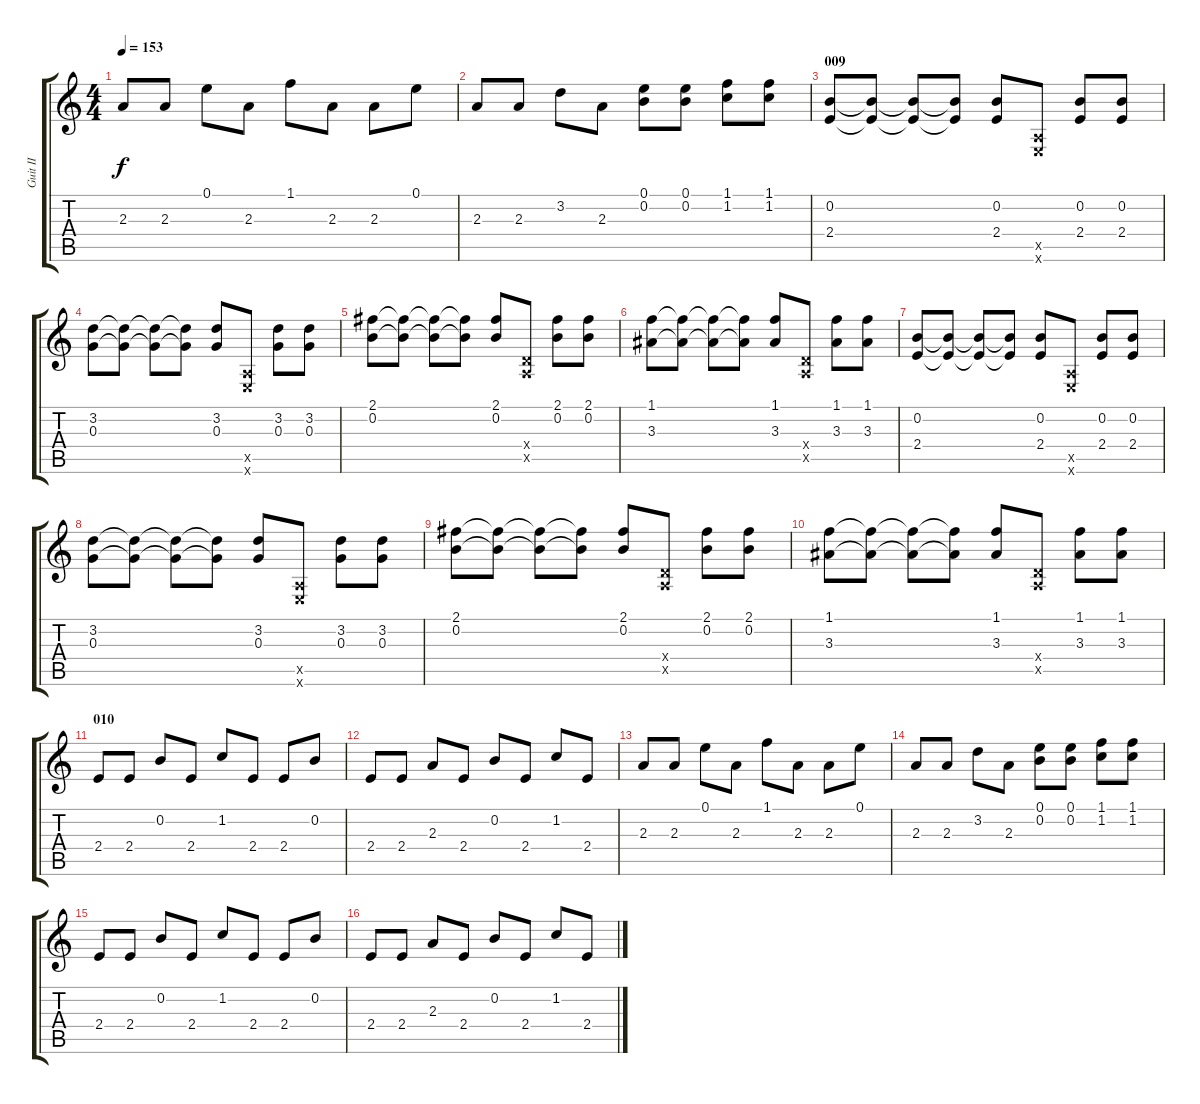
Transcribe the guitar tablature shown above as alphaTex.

\track ("Guit II" "Guit II") {instrument overdrivenguitar}
\staff {score tabs}
\tuning (E4 B3 G3 D3 A2 E2) {hide}
\ts (4 4)
\tempo 153
\clef g2
\ks c
2.3.8{dy f} 2.3.8 0.1.8 2.3.8 1.1.8 2.3.8 2.3.8 0.1.8 |
2.3.8 2.3.8 3.2.8 2.3.8 (0.1 0.2).8 (0.1 0.2).8 (1.1 1.2).8 (1.1 1.2).8 |
\section ("" "009")
(0.2 2.4).8 (0.2{t} 2.4{t}).8 (0.2{t} 2.4{t}).8 (0.2{t} 2.4{t}).8 (0.2 2.4).8 (0.5{x} 0.6{x}).8 (0.2 2.4).8 (0.2 2.4).8 |
(3.2 0.3).8 (3.2{t} 0.3{t}).8 (3.2{t} 0.3{t}).8 (3.2{t} 0.3{t}).8 (3.2 0.3).8 (0.5{x} 0.6{x}).8 (3.2 0.3).8 (3.2 0.3).8 |
(2.1 0.2).8 (2.1{t} 0.2{t}).8 (2.1{t} 0.2{t}).8 (2.1{t} 0.2{t}).8 (2.1 0.2).8 (0.4{x} 0.5{x}).8 (2.1 0.2).8 (2.1 0.2).8 |
(1.1 3.3).8 (1.1{t} 3.3{t}).8 (1.1{t} 3.3{t}).8 (1.1{t} 3.3{t}).8 (1.1 3.3).8 (0.4{x} 0.5{x}).8 (1.1 3.3).8 (1.1 3.3).8 |
(0.2 2.4).8 (0.2{t} 2.4{t}).8 (0.2{t} 2.4{t}).8 (0.2{t} 2.4{t}).8 (0.2 2.4).8 (0.5{x} 0.6{x}).8 (0.2 2.4).8 (0.2 2.4).8 |
(3.2 0.3).8 (3.2{t} 0.3{t}).8 (3.2{t} 0.3{t}).8 (3.2{t} 0.3{t}).8 (3.2 0.3).8 (0.5{x} 0.6{x}).8 (3.2 0.3).8 (3.2 0.3).8 |
(2.1 0.2).8 (2.1{t} 0.2{t}).8 (2.1{t} 0.2{t}).8 (2.1{t} 0.2{t}).8 (2.1 0.2).8 (0.4{x} 0.5{x}).8 (2.1 0.2).8 (2.1 0.2).8 |
(1.1 3.3).8 (1.1{t} 3.3{t}).8 (1.1{t} 3.3{t}).8 (1.1{t} 3.3{t}).8 (1.1 3.3).8 (0.4{x} 0.5{x}).8 (1.1 3.3).8 (1.1 3.3).8 |
\section ("" "010")
2.4.8 2.4.8 0.2.8 2.4.8 1.2.8 2.4.8 2.4.8 0.2.8 |
2.4.8 2.4.8 2.3.8 2.4.8 0.2.8 2.4.8 1.2.8 2.4.8 |
2.3.8 2.3.8 0.1.8 2.3.8 1.1.8 2.3.8 2.3.8 0.1.8 |
2.3.8 2.3.8 3.2.8 2.3.8 (0.1 0.2).8 (0.1 0.2).8 (1.1 1.2).8 (1.1 1.2).8 |
2.4.8 2.4.8 0.2.8 2.4.8 1.2.8 2.4.8 2.4.8 0.2.8 |
2.4.8 2.4.8 2.3.8 2.4.8 0.2.8 2.4.8 1.2.8 2.4.8
